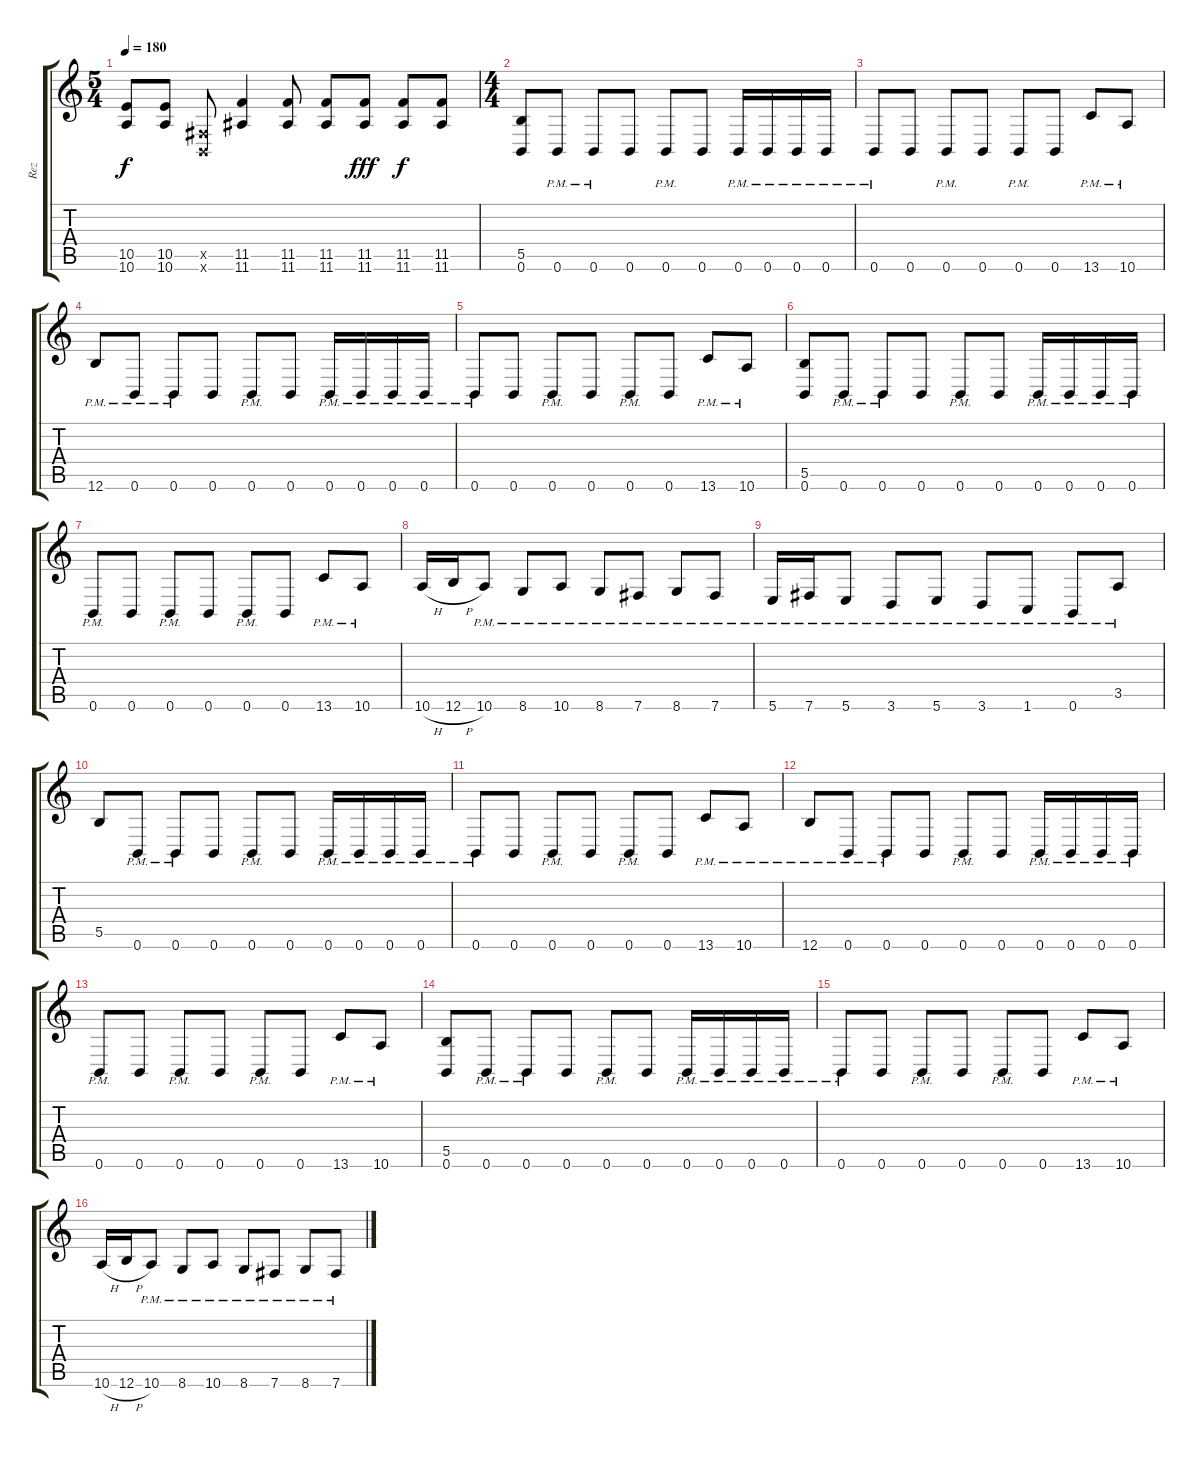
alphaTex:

\track ("Rez" "Rez") {instrument distortionguitar}
\staff {score tabs}
\tuning (Db4 Ab3 E3 B2 Gb2 B1) {hide}
\ts (5 4)
\tempo 180
\clef g2
\ks c
(10.5{t} 10.6{t}).8{dy f} (10.5 10.6).8 (0.5{x} 0.6{x}).8 (11.5 11.6).4 (11.5 11.6).8 (11.5 11.6).8 (11.5 11.6).8{dy fff} (11.5 11.6).8{dy f} (11.5 11.6).8 |
\ts (4 4)
(5.5 0.6).8 0.6{pm}.8 0.6{pm}.8 0.6.8 0.6{pm}.8 0.6.8 0.6{pm}.16 0.6{pm}.16 0.6{pm}.16 0.6{pm}.16 |
0.6{pm}.8 0.6.8 0.6{pm}.8 0.6.8 0.6{pm}.8 0.6.8 13.6{pm}.8 10.6{pm}.8 |
12.6{pm}.8 0.6{pm}.8 0.6{pm}.8 0.6.8 0.6{pm}.8 0.6.8 0.6{pm}.16 0.6{pm}.16 0.6{pm}.16 0.6{pm}.16 |
0.6{pm}.8 0.6.8 0.6{pm}.8 0.6.8 0.6{pm}.8 0.6.8 13.6{pm}.8 10.6{pm}.8 |
(5.5 0.6).8 0.6{pm}.8 0.6{pm}.8 0.6.8 0.6{pm}.8 0.6.8 0.6{pm}.16 0.6{pm}.16 0.6{pm}.16 0.6{pm}.16 |
0.6{pm}.8 0.6.8 0.6{pm}.8 0.6.8 0.6{pm}.8 0.6.8 13.6{pm}.8 10.6{pm}.8 |
10.6{h}.16 12.6{h}.16 10.6{pm}.8 8.6{pm}.8 10.6{pm}.8 8.6{pm}.8 7.6{pm}.8 8.6{pm}.8 7.6{pm}.8 |
5.6{pm}.16 7.6{pm}.16 5.6{pm}.8 3.6{pm}.8 5.6{pm}.8 3.6{pm}.8 1.6{pm}.8 0.6{pm}.8 3.5{pm}.8 |
5.5.8 0.6{pm}.8 0.6{pm}.8 0.6.8 0.6{pm}.8 0.6.8 0.6{pm}.16 0.6{pm}.16 0.6{pm}.16 0.6{pm}.16 |
0.6{pm}.8 0.6.8 0.6{pm}.8 0.6.8 0.6{pm}.8 0.6.8 13.6{pm}.8 10.6{pm}.8 |
12.6{pm}.8 0.6{pm}.8 0.6{pm}.8 0.6.8 0.6{pm}.8 0.6.8 0.6{pm}.16 0.6{pm}.16 0.6{pm}.16 0.6{pm}.16 |
0.6{pm}.8 0.6.8 0.6{pm}.8 0.6.8 0.6{pm}.8 0.6.8 13.6{pm}.8 10.6{pm}.8 |
(5.5 0.6).8 0.6{pm}.8 0.6{pm}.8 0.6.8 0.6{pm}.8 0.6.8 0.6{pm}.16 0.6{pm}.16 0.6{pm}.16 0.6{pm}.16 |
0.6{pm}.8 0.6.8 0.6{pm}.8 0.6.8 0.6{pm}.8 0.6.8 13.6{pm}.8 10.6{pm}.8 |
10.6{h}.16 12.6{h}.16 10.6{pm}.8 8.6{pm}.8 10.6{pm}.8 8.6{pm}.8 7.6{pm}.8 8.6{pm}.8 7.6{pm}.8
